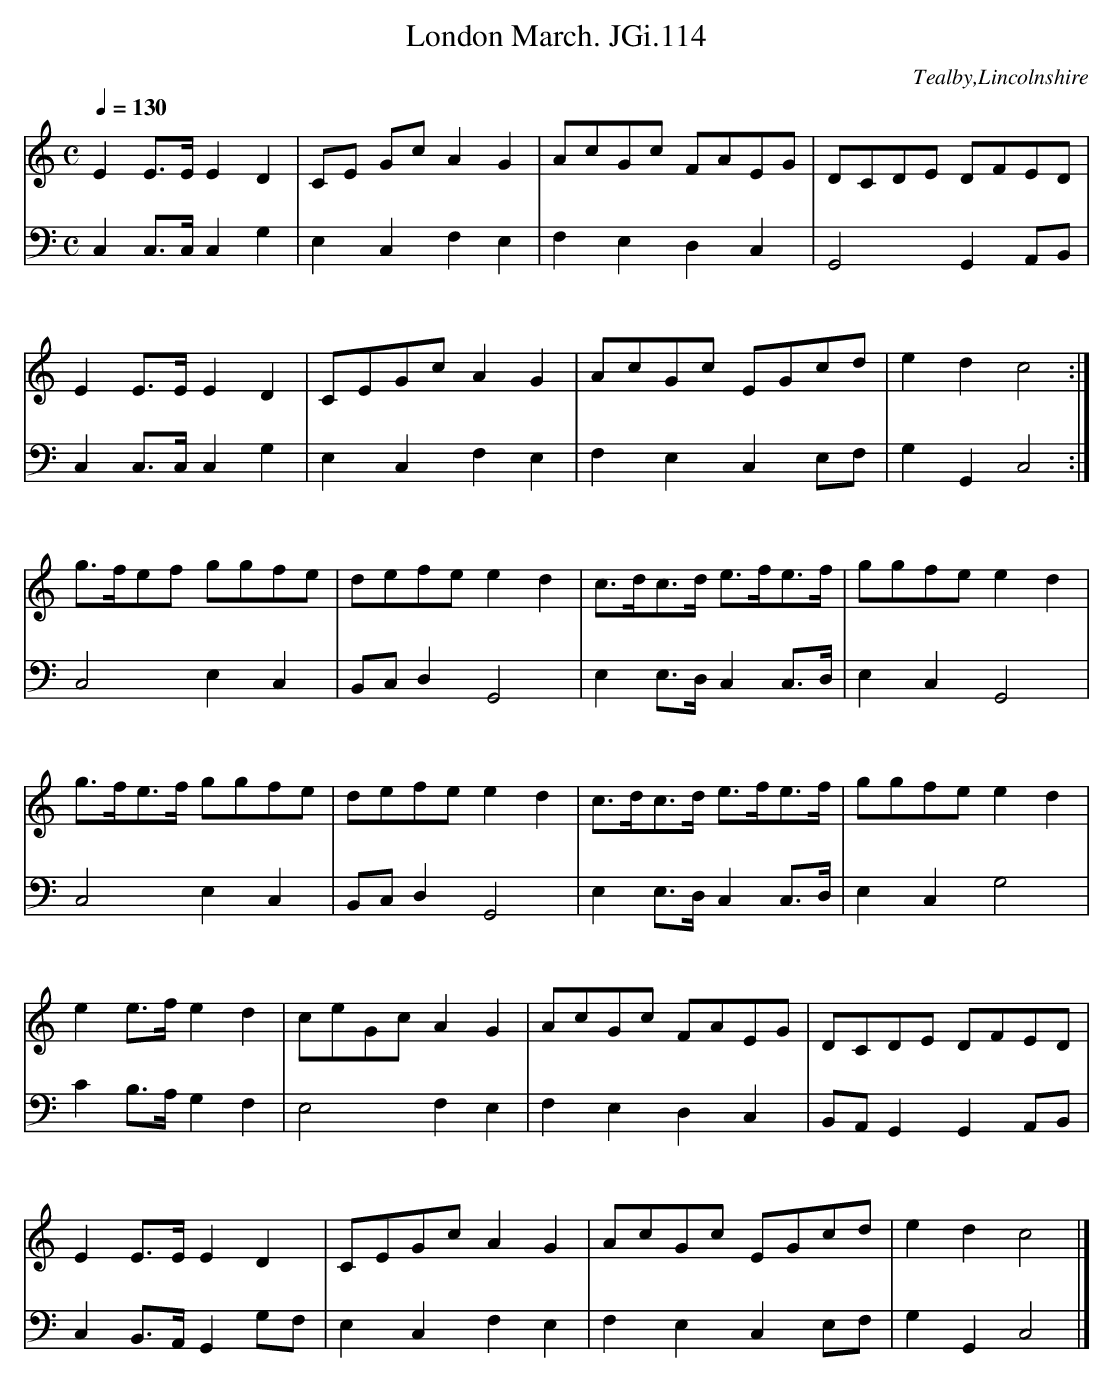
X:1
T:London March. JGi.114
M:C
L:1/8
Q:1/4=130
O:Tealby,Lincolnshire
K:C
V:1
V:2 clef=bass octave=-2
V:1
E2E>EE2D2|CE GcA2G2|AcGc FAEG|DCDE DFED|
E2E>EE2D2|CEGcA2G2|AcGc EGcd|e2d2c4:|
g>fef ggfe|defee2d2|c>dc>d e>fe>f|ggfee2d2|
g>fe>f ggfe|defee2d2|c>dc>d e>fe>f|ggfee2d2|
e2e>fe2d2|ceGcA2G2|AcGc FAEG|DCDE DFED|
E2E>EE2D2|CEGcA2G2|AcGc EGcd|e2d2c4|]
V:2
c2c>cc2g2|e2c2f2e2|f2e2d2c2|G4G2AB|
c2c>cc2g2|e2c2f2e2|f2e2c2ef|g2G2c4:|
c4e2c2|Bcd2G4|e2e>dc2c>d|e2c2G4|
c4e2c2|Bcd2G4|e2e>dc2c>d|e2c2g4|
c'2b>ag2f2|e4f2e2|f2e2d2c2|BAG2G2AB|
c2B>AG2gf|e2c2f2e2|f2e2c2ef|g2G2c4|]
